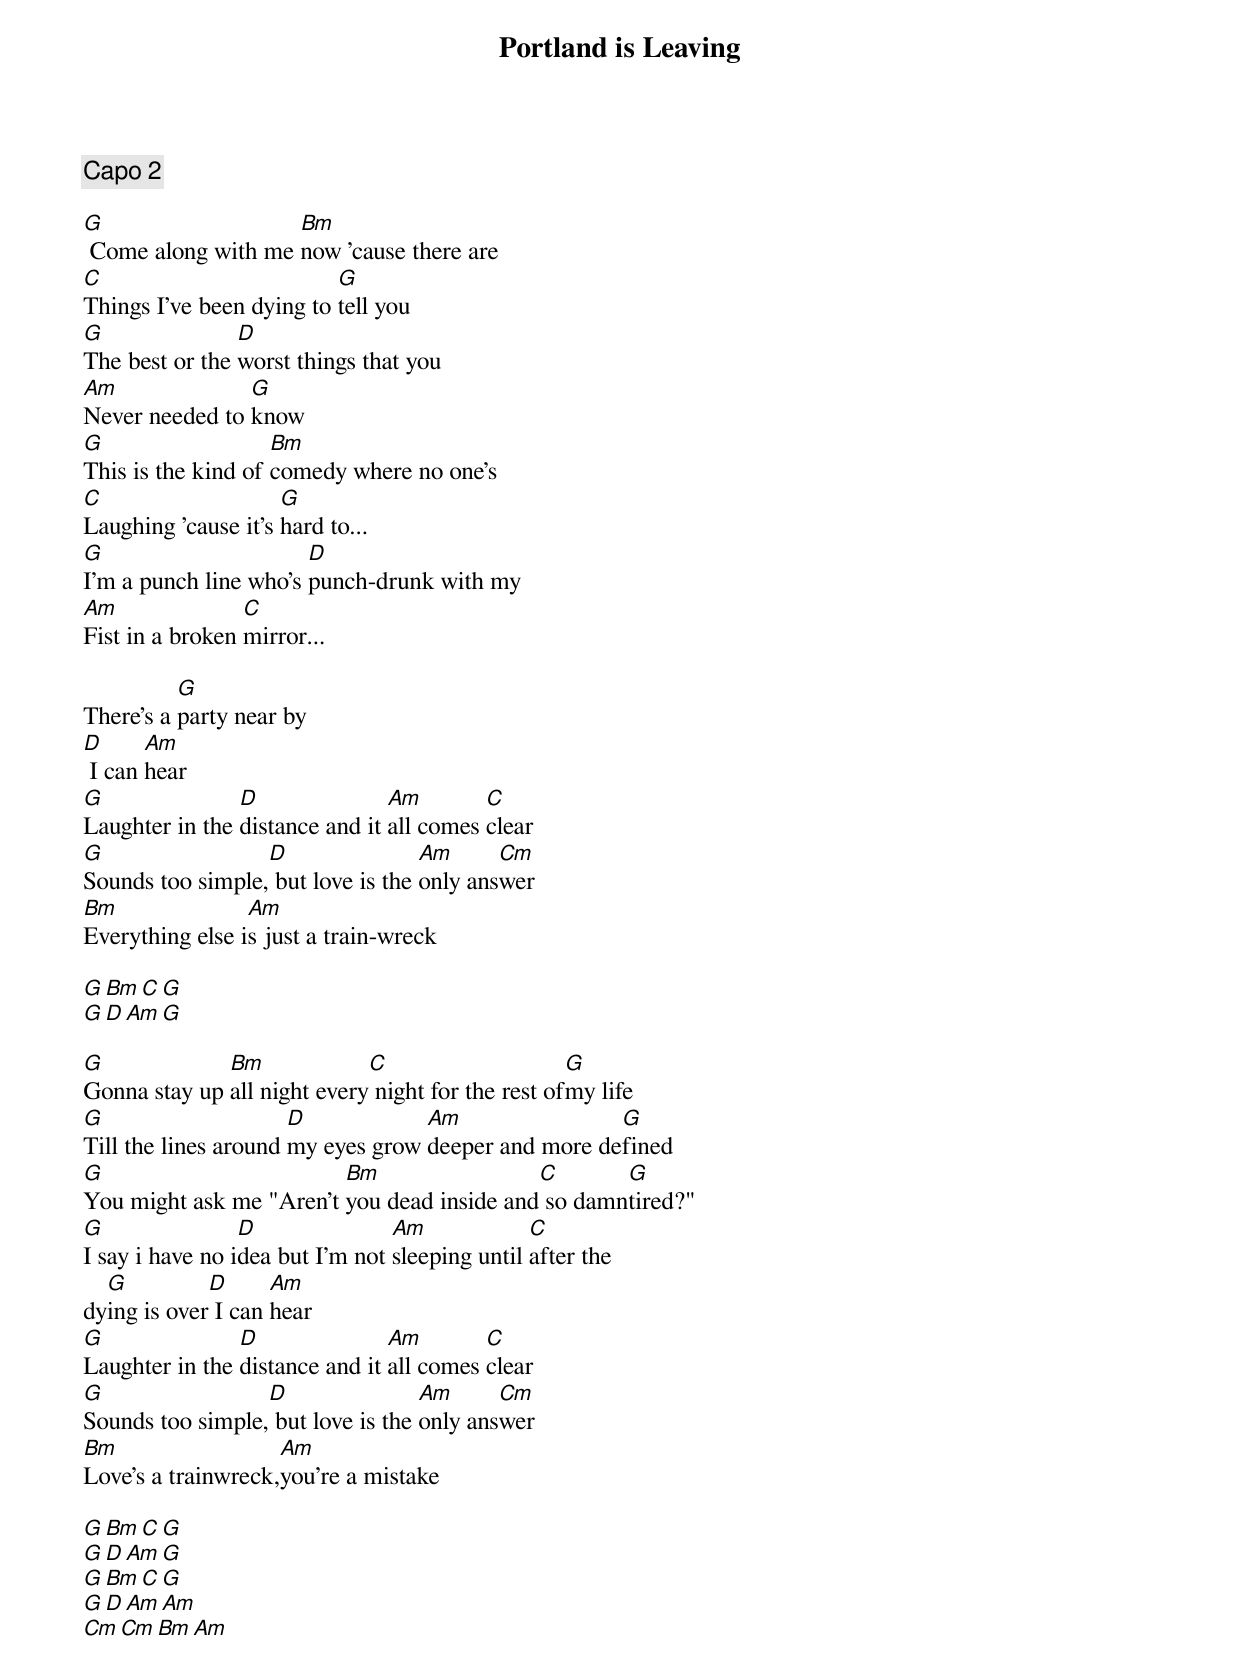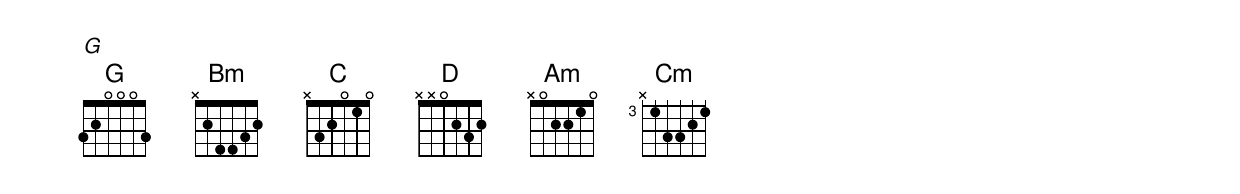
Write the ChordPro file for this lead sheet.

{title:Portland is Leaving}
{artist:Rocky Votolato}
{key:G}
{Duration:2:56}
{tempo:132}
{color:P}

{comment: Capo 2}

[G] Come along with me [Bm]now 'cause there are
[C]Things I've been dying to [G]tell you
[G]The best or the [D]worst things that you
[Am]Never needed to [G]know
[G]This is the kind of [Bm]comedy where no one's
[C]Laughing 'cause it's [G]hard to...
[G]I'm a punch line who's [D]punch-drunk with my
[Am]Fist in a broken [C]mirror...

There's a [G]party near by
[D] I can [Am]hear
[G]Laughter in the [D]distance and it [Am]all comes [C]clear
[G]Sounds too simple,[D] but love is the [Am]only ans[Cm]wer
[Bm]Everything else i[Am]s just a train-wreck

[G][Bm][C][G]
[G][D][Am][G]

[G]Gonna stay up [Bm]all night every[C] night for the rest of[G]my life
[G]Till the lines around [D]my eyes grow [Am]deeper and more de[G]fined
[G]You might ask me "Aren't [Bm]you dead inside and[C] so damn[G]tired?"
[G]I say i have no i[D]dea but I'm not [Am]sleeping until [C]after the
dy[G]ing is over[D] I can [Am]hear
[G]Laughter in the [D]distance and it [Am]all comes [C]clear
[G]Sounds too simple,[D] but love is the [Am]only ans[Cm]wer
[Bm]Love's a trainwreck,[Am]you're a mistake

[G][Bm][C][G]
[G][D][Am][G]
[G][Bm][C][G]
[G][D][Am][Am]
[Cm][Cm][Bm][Am]
[G]
